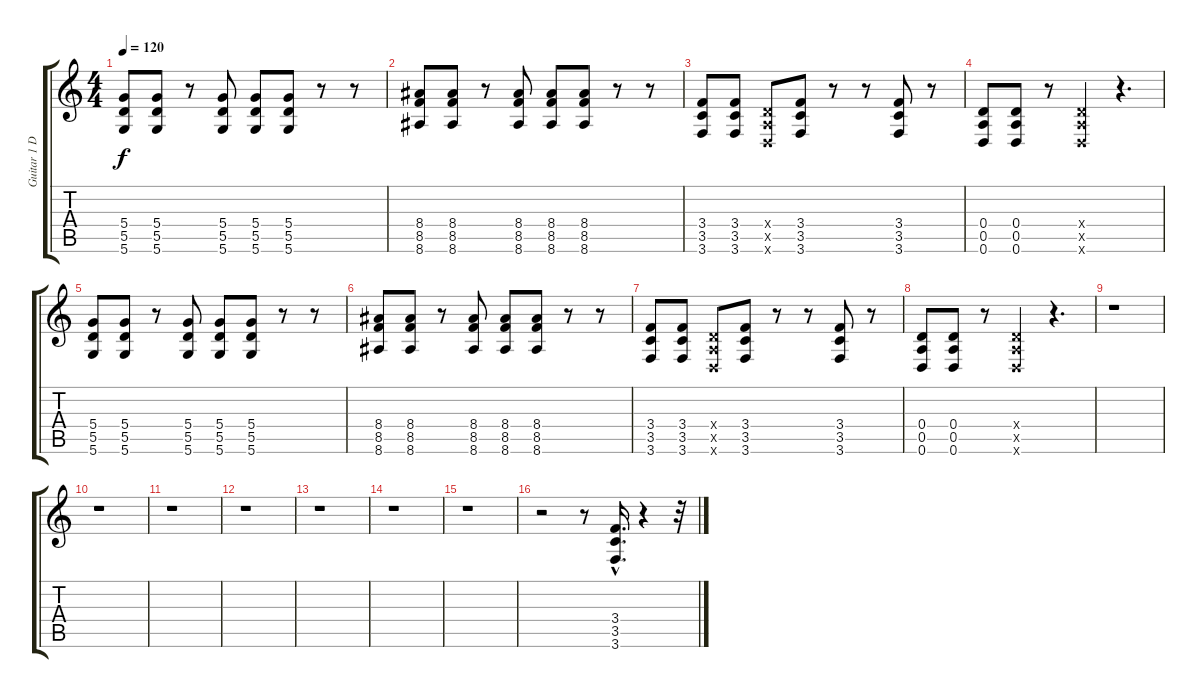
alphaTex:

\track ("Guitar 1 Distortion" "Guitar 1 D") {instrument overdrivenguitar}
\staff {score tabs}
\tuning (E4 B3 G3 D3 A2 D2) {hide}
\ts (4 4)
\tempo 120
\clef g2
\ks c
(5.4 5.5 5.6).8{dy f} (5.4 5.5 5.6).8 r.8 (5.4 5.5 5.6).8 (5.4 5.5 5.6).8 (5.4 5.5 5.6).8 r.8 r.8 |
(8.4 8.5 8.6).8 (8.4 8.5 8.6).8 r.8 (8.4 8.5 8.6).8 (8.4 8.5 8.6).8 (8.4 8.5 8.6).8 r.8 r.8 |
(3.4 3.5 3.6).8 (3.4 3.5 3.6).8 (0.4{x} 0.5{x} 0.6{x}).8 (3.4 3.5 3.6).8 r.8 r.8 (3.4 3.5 3.6).8 r.8 |
(0.4 0.5 0.6).8 (0.4 0.5 0.6).8 r.8 (0.4{x} 0.5{x} 0.6{x}).4 r.4{d} |
(5.4 5.5 5.6).8 (5.4 5.5 5.6).8 r.8 (5.4 5.5 5.6).8 (5.4 5.5 5.6).8 (5.4 5.5 5.6).8 r.8 r.8 |
(8.4 8.5 8.6).8 (8.4 8.5 8.6).8 r.8 (8.4 8.5 8.6).8 (8.4 8.5 8.6).8 (8.4 8.5 8.6).8 r.8 r.8 |
(3.4 3.5 3.6).8 (3.4 3.5 3.6).8 (0.4{x} 0.5{x} 0.6{x}).8 (3.4 3.5 3.6).8 r.8 r.8 (3.4 3.5 3.6).8 r.8 |
(0.4 0.5 0.6).8 (0.4 0.5 0.6).8 r.8 (0.4{x} 0.5{x} 0.6{x}).4 r.4{d} |
r.1 |
r.1 |
r.1 |
r.1 |
r.1 |
r.1 |
r.1 |
r.2 r.8 (3.4{hac} 3.5{hac} 3.6{hac}).16{d} r.4 r.32
